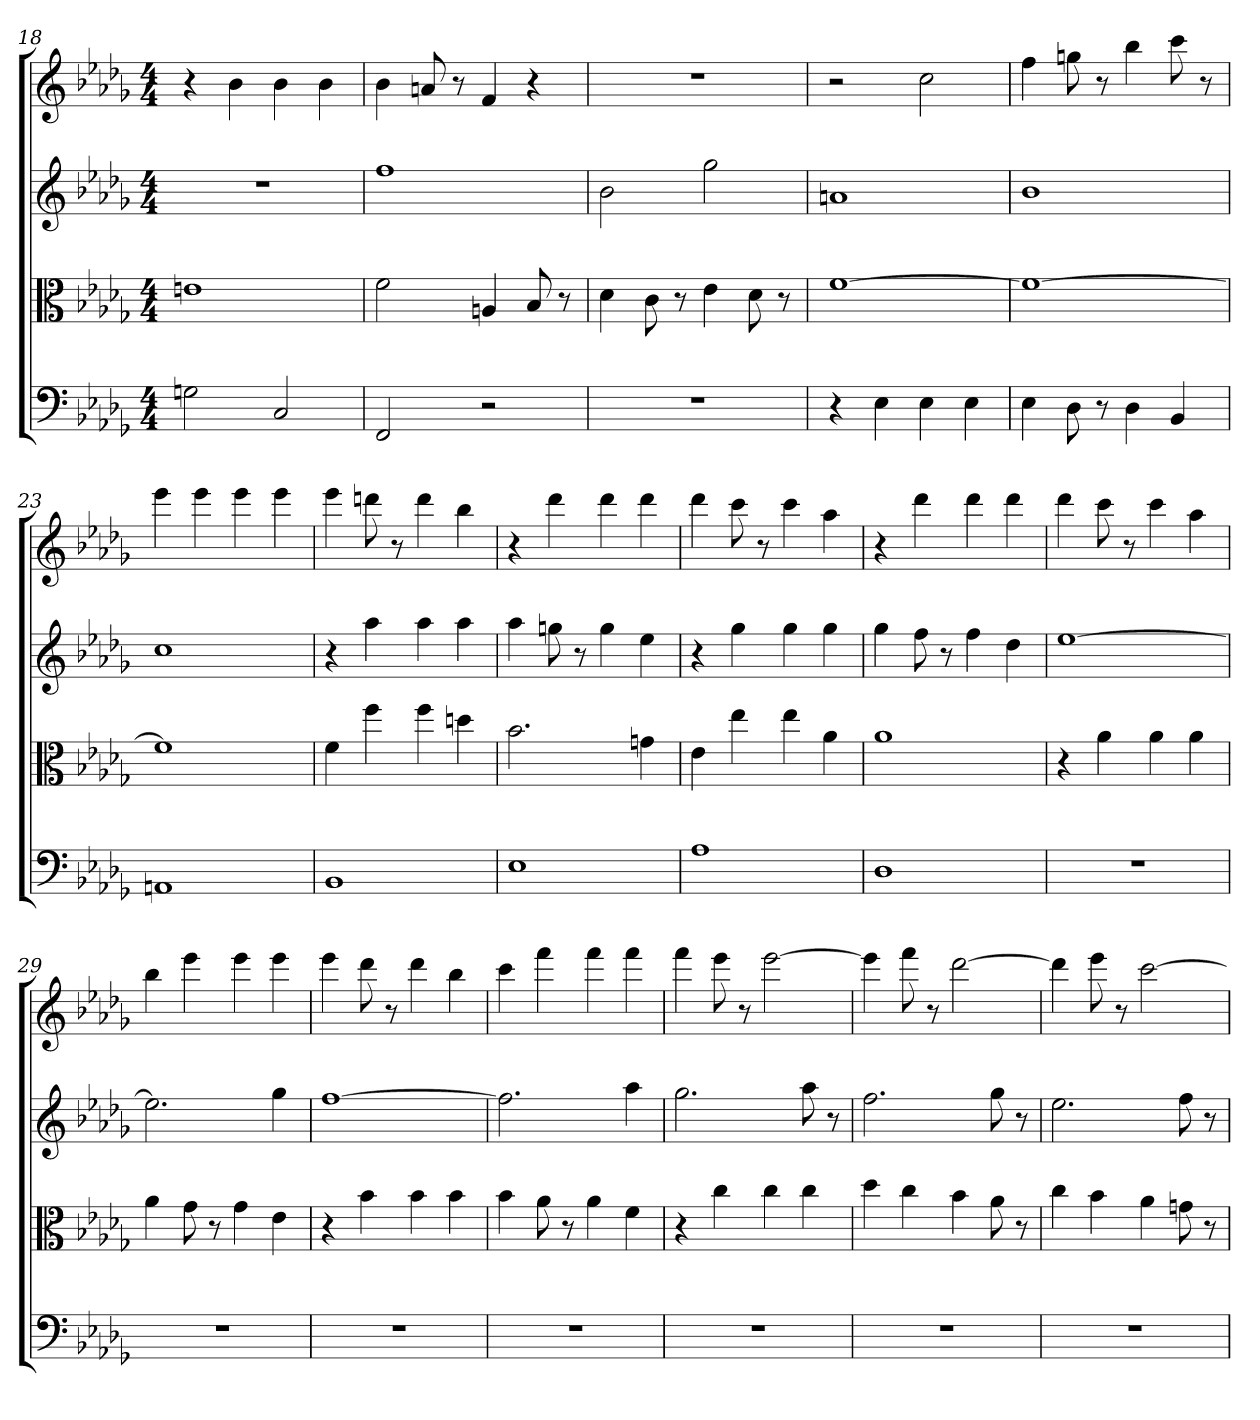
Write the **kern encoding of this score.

**kern	**kern	**kern	**kern
*part4	*part3	*part2	*part1
*staff4	*staff3	*staff2	*staff1
*clefF4	*clefC3	*clefG2	*clefG2
*k[b-e-a-d-g-]	*k[b-e-a-d-g-]	*k[b-e-a-d-g-]	*k[b-e-a-d-g-]
*b-:	*b-:	*b-:	*b-:
*M4/4	*M4/4	*M4/4	*M4/4
=18	=18	=18	=18
2Gn	1en	1r	4r
.	.	.	4b-
2C	.	.	4b-
.	.	.	4b-
=19	=19	=19	=19
2FF	2f	1ff	4b-
.	.	.	8an
.	.	.	8r
2r	4An	.	4f
.	8B-	.	4r
.	8r	.	.
=20	=20	=20	=20
1r	4d-	2b-	1r
.	8c	.	.
.	8r	.	.
.	4e-	2gg-	.
.	8d-	.	.
.	8r	.	.
=21	=21	=21	=21
4r	[1f	1an	2r
4E-	.	.	.
4E-	.	.	2cc
4E-	.	.	.
=22	=22	=22	=22
4E-	1f_	1b-	4ff
8D-	.	.	8ggn
8r	.	.	8r
4D-	.	.	4bb-
4BB-	.	.	8ccc
.	.	.	8r
=23	=23	=23	=23
1AAn	1f]	1cc	4eee-
.	.	.	4eee-
.	.	.	4eee-
.	.	.	4eee-
=24	=24	=24	=24
1BB-	4f	4r	4eee-
.	4ff	4aa-	8dddn
.	.	.	8r
.	4ff	4aa-	4ddd
.	4ddn	4aa-	4bb-
=25	=25	=25	=25
1E-	2.b-	4aa-	4r
.	.	8ggn	4ddd-
.	.	8r	.
.	.	4gg	4ddd-
.	4gn	4ee-	4ddd-
=26	=26	=26	=26
1A-	4e-	4r	4ddd-
.	4ee-	4gg-	8ccc
.	.	.	8r
.	4ee-	4gg-	4ccc
.	4a-	4gg-	4aa-
=27	=27	=27	=27
1D-	1a-	4gg-	4r
.	.	8ff	4ddd-
.	.	8r	.
.	.	4ff	4ddd-
.	.	4dd-	4ddd-
=28	=28	=28	=28
1r	4r	[1ee-	4ddd-
.	4a-	.	8ccc
.	.	.	8r
.	4a-	.	4ccc
.	4a-	.	4aa-
=29	=29	=29	=29
1r	4a-	2.ee-]	4bb-
.	8g-	.	4eee-
.	8r	.	.
.	4g-	.	4eee-
.	4e-	4gg-	4eee-
=30	=30	=30	=30
1r	4r	[1ff	4eee-
.	4b-	.	8ddd-
.	.	.	8r
.	4b-	.	4ddd-
.	4b-	.	4bb-
=31	=31	=31	=31
1r	4b-	2.ff]	4ccc
.	8a-	.	4fff
.	8r	.	.
.	4a-	.	4fff
.	4f	4aa-	4fff
=32	=32	=32	=32
1r	4r	2.gg-	4fff
.	4cc	.	8eee-
.	.	.	8r
.	4cc	.	[2eee-
.	4cc	8aa-	.
.	.	8r	.
=33	=33	=33	=33
1r	4dd-	2.ff	4eee-]
.	4cc	.	8fff
.	.	.	8r
.	4b-	.	[2ddd-
.	8a-	8gg-	.
.	8r	8r	.
=34	=34	=34	=34
1r	4cc	2.ee-	4ddd-]
.	4b-	.	8eee-
.	.	.	8r
.	4a-	.	[2ccc
.	8gn	8ff	.
.	8r	8r	.
=	=	=	=
*-	*-	*-	*-
